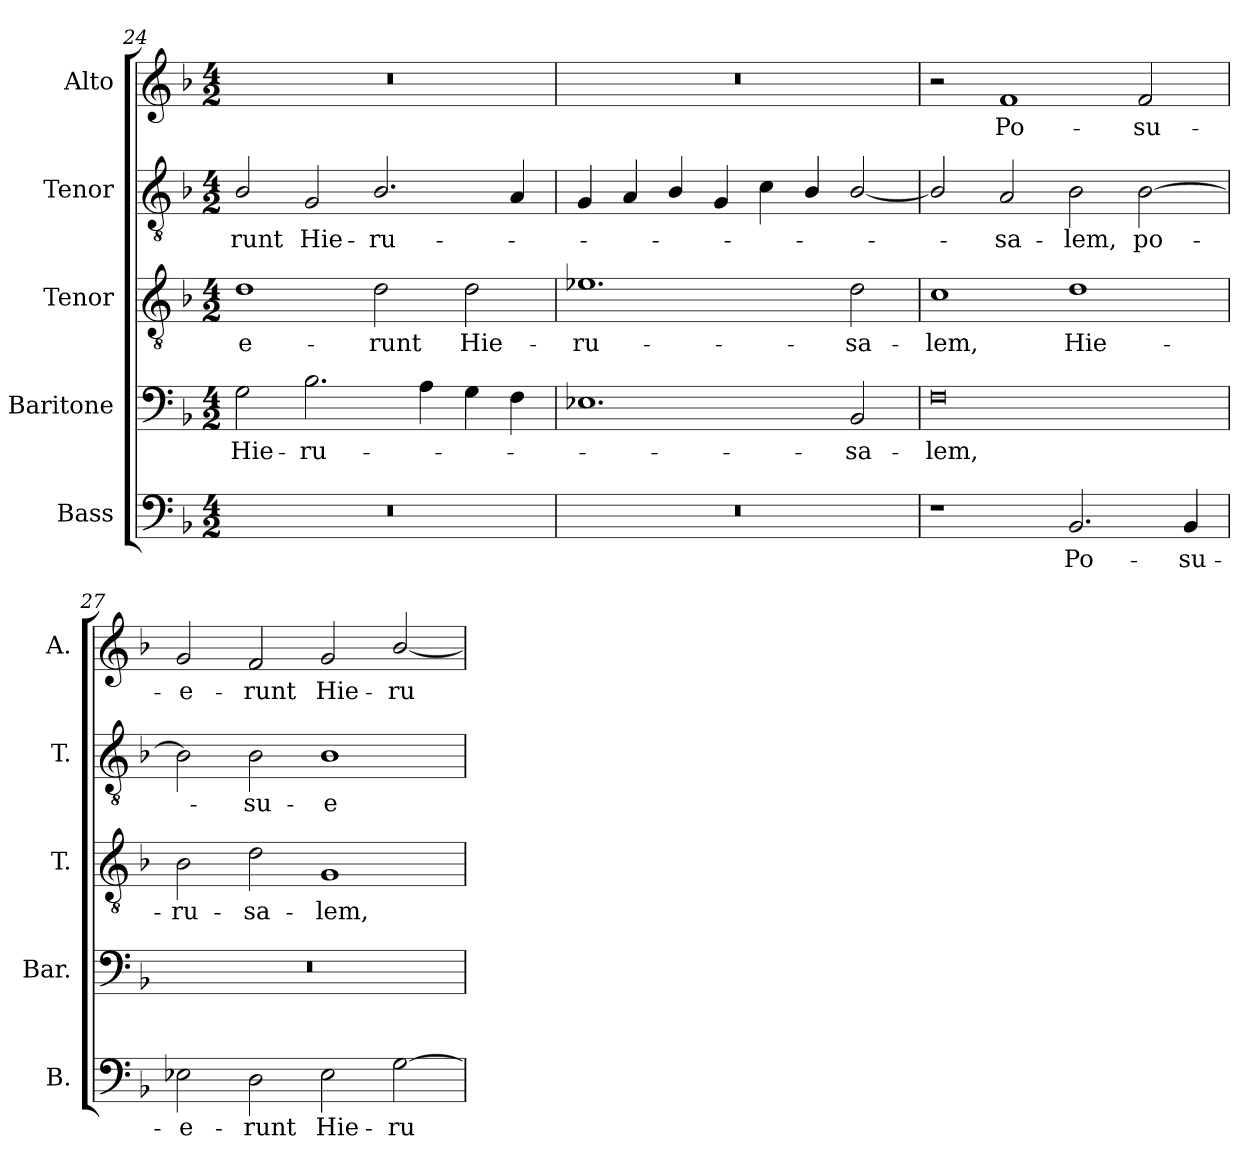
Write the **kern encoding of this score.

**kern	**text	**kern	**text	**kern	**text	**kern	**text	**kern	**text
*part5	*part5	*part4	*part4	*part3	*part3	*part2	*part2	*part1	*part1
*staff5	*staff5	*staff4	*staff4	*staff3	*staff3	*staff2	*staff2	*staff1	*staff1
*I"Bass	*	*I"Baritone	*	*I"Tenor	*	*I"Tenor	*	*I"Alto	*
*I'B.	*	*I'Bar.	*	*I'T.	*	*I'T.	*	*I'A.	*
*clefF4	*	*clefF4	*	*clefGv2	*	*clefGv2	*	*clefG2	*
*	*	*	*	*ITrd7c12	*	*ITrd7c12	*	*	*
*k[b-]	*	*k[b-]	*	*k[b-]	*	*k[b-]	*	*k[b-]	*
*F:	*	*F:	*	*F:	*	*F:	*	*F:	*
*M4/2	*	*M4/2	*	*M4/2	*	*M4/2	*	*M4/2	*
=24	=24	=24	=24	=24	=24	=24	=24	=24	=24
!LO:N:vis=1	!	!	!	!	!	!	!	!	!
!	!	!	!LO:LY:b:color=#000000	!	!	!	!	!	!
!	!	!	!	!	!LO:LY:b:color=#000000	!	!	!	!
!	!	!	!	!	!	!	!LO:LY:b:color=#000000	!LO:N:vis=1	!
0r	.	2Gi\	Hie-	1Di	-e-	2BB-i/	-runt	0r	.
!	!	!	!LO:LY:b:color=#000000	!	!	!	!	!	!
!	!	!	!	!	!	!	!LO:LY:b:color=#000000	!	!
.	.	2.B-i\	-ru-	.	.	2GGi/	Hie-	.	.
!	!	!	!	!	!LO:LY:b:color=#000000	!	!	!	!
!	!	!	!	!	!	!	!LO:LY:b:color=#000000	!	!
.	.	.	.	2Di\	-runt	2.BB-i/	-ru-	.	.
.	.	4Ai\	.	.	.	.	.	.	.
!	!	!	!	!	!LO:LY:b:color=#000000	!	!	!	!
.	.	4Gi\	.	2Di\	Hie-	.	.	.	.
.	.	4Fi\	.	.	.	4AAi/	.	.	.
!!LO:LB:g=z
=25	=25	=25	=25	=25	=25	=25	=25	=25	=25
!LO:N:vis=1	!	!	!	!	!	!	!	!	!
!	!	!	!	!	!LO:LY:b:color=#000000	!	!	!LO:N:vis=1	!
0r	.	1.E-Xi	.	1.E-Xi	-ru-	4GGi/	.	0r	.
.	.	.	.	.	.	4AAi/	.	.	.
.	.	.	.	.	.	4BB-i/	.	.	.
.	.	.	.	.	.	4GGi/	.	.	.
.	.	.	.	.	.	4Ci\	.	.	.
.	.	.	.	.	.	4BB-i/	.	.	.
!	!	!	!LO:LY:b:color=#000000	!	!	!	!	!	!
!	!	!	!	!	!LO:LY:b:color=#000000	!	!	!	!
.	.	2BB-i/	-sa-	2Di\	-sa-	[2BB-i/	.	.	.
=26	=26	=26	=26	=26	=26	=26	=26	=26	=26
!	!	!	!LO:LY:b:color=#000000	!	!	!	!	!	!
!	!	!	!	!	!LO:LY:b:color=#000000	!	!	!	!
1r	.	0Fi	-lem,	1Ci	-lem,	2BB-i/]	.	2r	.
!	!	!	!	!	!	!	!LO:LY:b:color=#000000	!	!
!	!	!	!	!	!	!	!	!	!LO:LY:b:color=#000000
.	.	.	.	.	.	2AAi/	-sa-	1fi	Po-
!	!LO:LY:b:color=#000000	!	!	!	!	!	!	!	!
!	!	!	!	!	!LO:LY:b:color=#000000	!	!	!	!
!	!	!	!	!	!	!	!LO:LY:b:color=#000000	!	!
2.BB-i/	Po-	.	.	1Di	Hie-	2BB-i\	-lem,	.	.
!	!	!	!	!	!	!	!LO:LY:b:color=#000000	!	!
!	!	!	!	!	!	!	!	!	!LO:LY:b:color=#000000
.	.	.	.	.	.	[2BB-i\	po-	2fi/	-su-
!	!LO:LY:b:color=#000000	!	!	!	!	!	!	!	!
4BB-i/	-su-	.	.	.	.	.	.	.	.
=27	=27	=27	=27	=27	=27	=27	=27	=27	=27
!	!LO:LY:b:color=#000000	!LO:N:vis=1	!	!	!	!	!	!	!
!	!	!	!	!	!LO:LY:b:color=#000000	!	!	!	!
!	!	!	!	!	!	!	!	!	!LO:LY:b:color=#000000
2E-Xi\	-e-	0r	.	2BB-i\	-ru-	2BB-i\]	.	2gi/	-e-
!	!LO:LY:b:color=#000000	!	!	!	!	!	!	!	!
!	!	!	!	!	!LO:LY:b:color=#000000	!	!	!	!
!	!	!	!	!	!	!	!LO:LY:b:color=#000000	!	!
!	!	!	!	!	!	!	!	!	!LO:LY:b:color=#000000
2Di\	-runt	.	.	2Di\	-sa-	2BB-i\	-su-	2fi/	-runt
!	!LO:LY:b:color=#000000	!	!	!	!	!	!	!	!
!	!	!	!	!	!LO:LY:b:color=#000000	!	!	!	!
!	!	!	!	!	!	!	!LO:LY:b:color=#000000	!	!
!	!	!	!	!	!	!	!	!	!LO:LY:b:color=#000000
2E-i\	Hie-	.	.	1GGi	-lem,	1BB-i	-e-	2gi/	Hie-
!	!LO:LY:b:color=#000000	!	!	!	!	!	!	!	!
!	!	!	!	!	!	!	!	!	!LO:LY:b:color=#000000
[2Gi\	-ru-	.	.	.	.	.	.	[2b-i/	-ru-
=	=	=	=	=	=	=	=	=	=
*-	*-	*-	*-	*-	*-	*-	*-	*-	*-
